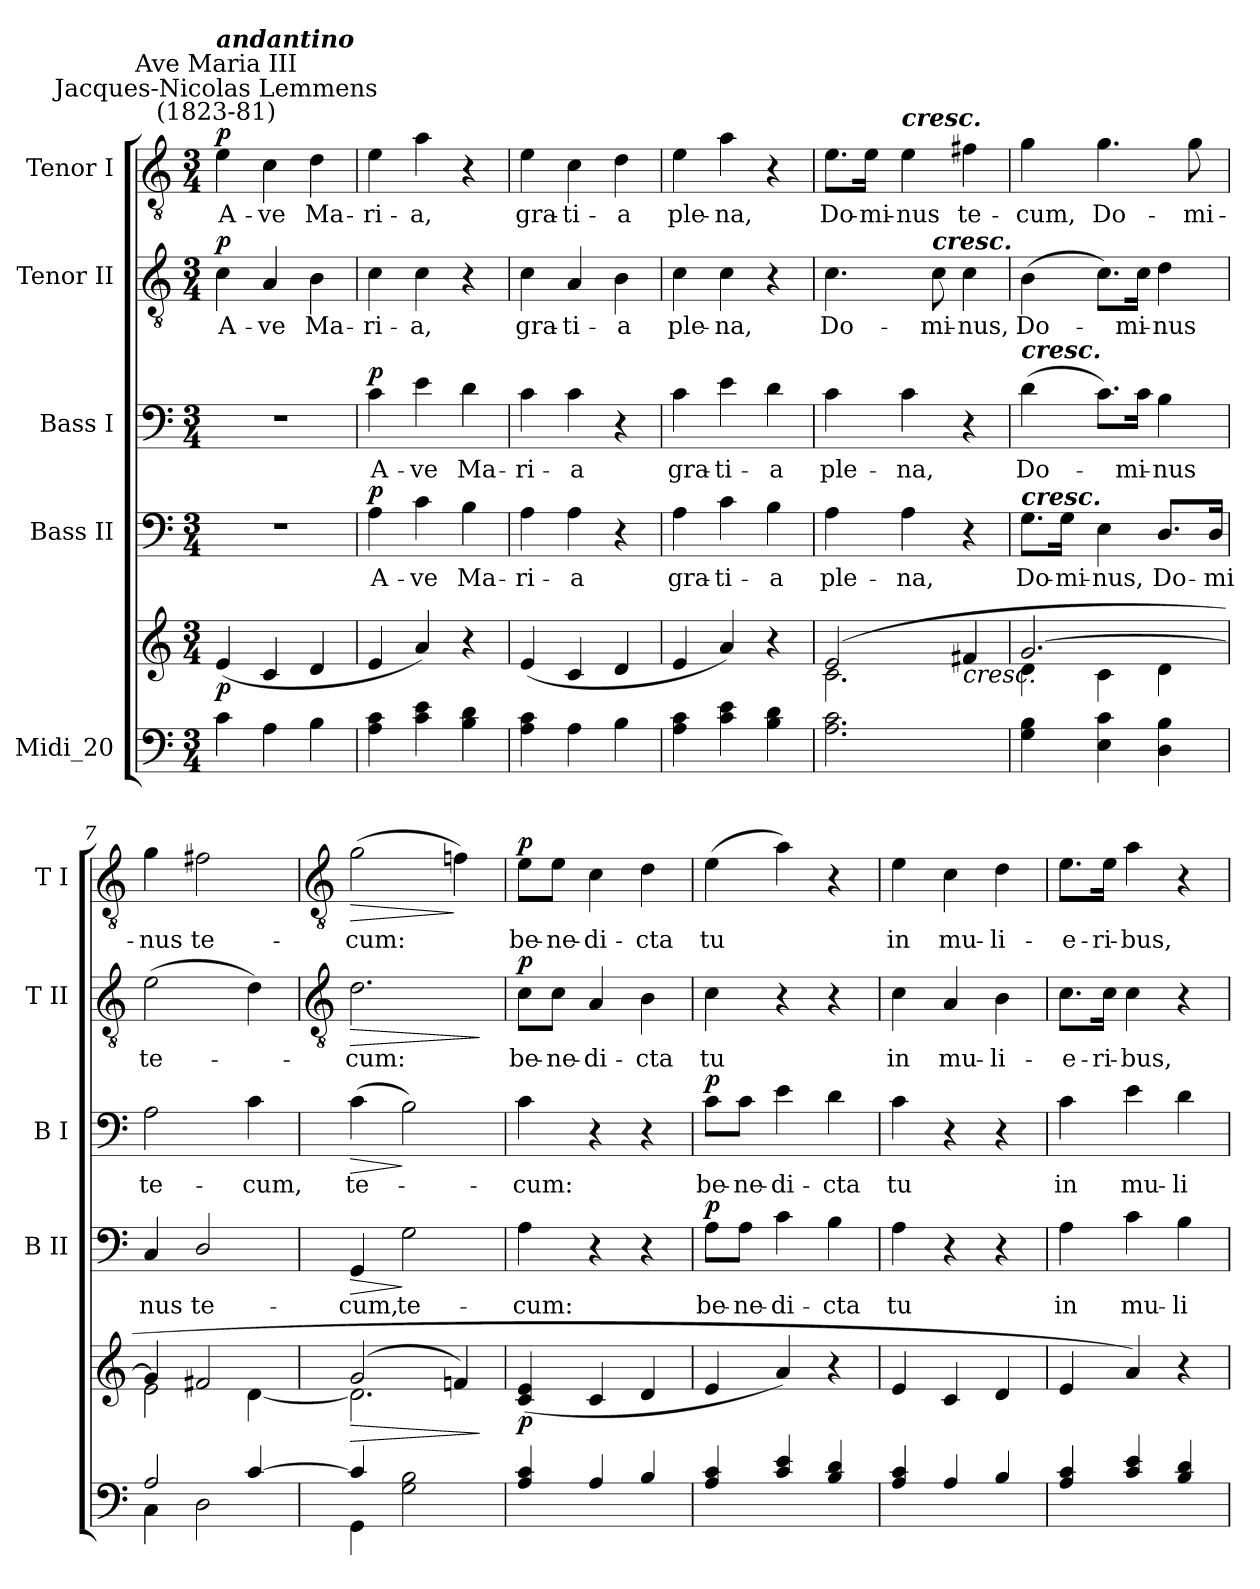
**kern	**kern	**dynam	**kern	**text	**dynam	**kern	**text	**dynam	**kern	**text	**dynam	**kern	**text	**dynam
*part5	*part5	*part5	*part4	*part4	*part4	*part3	*part3	*part3	*part2	*part2	*part2	*part1	*part1	*part1
*staff6	*staff5	*staff5/6	*staff4	*staff4	*staff4	*staff3	*staff3	*staff3	*staff2	*staff2	*staff2	*staff1	*staff1	*staff1
*I"Midi_20	*	*	*I"Bass II	*	*	*I"Bass I	*	*	*I"Tenor II	*	*	*I"Tenor I	*	*
*	*	*	*I'B II	*	*	*I'B I	*	*	*I'T II	*	*	*I'T I	*	*
*clefF4	*clefG2	*	*clefF4	*	*	*clefF4	*	*	*clefGv2	*	*	*clefGv2	*	*
*k[]	*k[]	*	*k[]	*	*	*k[]	*	*	*k[]	*	*	*k[]	*	*
*C:	*C:	*	*C:	*	*	*C:	*	*	*C:	*	*	*C:	*	*
*M3/4	*M3/4	*	*M3/4	*	*	*M3/4	*	*	*M3/4	*	*	*M3/4	*	*
=1	=1	=1	=1	=1	=1	=1	=1	=1	=1	=1	=1	=1	=1	=1
*^	*^	*	*	*	*	*	*	*	*	*	*	*	*	*
!	!	!	!	!	!	!	!	!	!	!	!	!	!	!LO:TX:a:cj:t=Jacques-Nicolas Lemmens\n(1823-81)	!	!
!	!	!	!	!	!	!	!	!	!	!	!	!	!	!LO:TX:a:cj:t=Ave Maria III	!	!
!	!	!	!	!	!	!	!	!	!	!	!	!	!	!LO:TX:a:Bi:t=andantino	!	!
!	!	!	!	!LO:DY:b	!LO:N:vis=1	!	!	!LO:N:vis=1	!	!	!	!LO:LY:b	!LO:DY:b	!	!LO:LY:b	!LO:DY:b
2.ryy	4c\	(>4e/	2ryy	p	2.r	.	.	2.r	.	.	4c	A-	p	4e	A-	p
!	!	!	!	!	!	!	!	!	!	!	!	!LO:LY:b	!	!	!LO:LY:b	!
.	4A\	4c/	.	.	.	.	.	.	.	.	4A	-ve	.	4c	-ve	.
!	!	!	!	!	!	!	!	!	!	!	!	!LO:LY:b	!	!	!LO:LY:b	!
.	4B\	4d/	4ryy	.	.	.	.	.	.	.	4B	Ma-	.	4d	Ma-	.
=2	=2	=2	=2	=2	=2	=2	=2	=2	=2	=2	=2	=2	=2	=2	=2	=2
!	!	!	!	!	!	!LO:LY:b	!LO:DY:b	!	!LO:LY:b	!LO:DY:b	!	!LO:LY:b	!	!	!LO:LY:b	!
2.ryy	4A\ 4c\	4e/	2ryy	.	4A	A-	p	4c	A-	p	4c	-ri-	.	4e	-ri-	.
!	!	!	!	!	!	!LO:LY:b	!	!	!LO:LY:b	!	!	!LO:LY:b	!	!	!LO:LY:b	!
.	4c\ 4e\	4a/)	.	.	4c	-ve	.	4e	-ve	.	4c	-a,	.	4a	-a,	.
!	!	!	!	!	!	!LO:LY:b	!	!	!LO:LY:b	!	!	!	!	!	!	!
.	4B\ 4d\	4r	4ryy	.	4B	Ma-	.	4d	Ma-	.	4r	.	.	4r	.	.
=3	=3	=3	=3	=3	=3	=3	=3	=3	=3	=3	=3	=3	=3	=3	=3	=3
!	!	!	!	!	!	!LO:LY:b	!	!	!LO:LY:b	!	!	!LO:LY:b	!	!	!LO:LY:b	!
2.ryy	4A\ 4c\	(>4e/	2ryy	.	4A	-ri-	.	4c	-ri-	.	4c	gra-	.	4e	gra-	.
!	!	!	!	!	!	!LO:LY:b	!	!	!LO:LY:b	!	!	!LO:LY:b	!	!	!LO:LY:b	!
.	4A\	4c/	.	.	4A	-a	.	4c	-a	.	4A	-ti-	.	4c	-ti-	.
!	!	!	!	!	!	!	!	!	!	!	!	!LO:LY:b	!	!	!LO:LY:b	!
.	4B\	4d/	4ryy	.	4r	.	.	4r	.	.	4B	-a	.	4d	-a	.
=4	=4	=4	=4	=4	=4	=4	=4	=4	=4	=4	=4	=4	=4	=4	=4	=4
!	!	!	!	!	!	!LO:LY:b	!	!	!LO:LY:b	!	!	!LO:LY:b	!	!	!LO:LY:b	!
2.ryy	4A\ 4c\	4e/	2ryy	.	4A	gra-	.	4c	gra-	.	4c	ple-	.	4e	ple-	.
!	!	!	!	!	!	!LO:LY:b	!	!	!LO:LY:b	!	!	!LO:LY:b	!	!	!LO:LY:b	!
.	4c\ 4e\	4a/)	.	.	4c	-ti-	.	4e	-ti-	.	4c	-na,	.	4a	-na,	.
!	!	!	!	!	!	!LO:LY:b	!	!	!LO:LY:b	!	!	!	!	!	!	!
.	4B\ 4d\	4r	4ryy	.	4B	-a	.	4d	-a	.	4r	.	.	4r	.	.
=5	=5	=5	=5	=5	=5	=5	=5	=5	=5	=5	=5	=5	=5	=5	=5	=5
!	!	!	!	!	!	!LO:LY:b	!	!	!LO:LY:b	!	!	!LO:LY:b	!	!	!LO:LY:b	!
2.ryy	2.A\ 2.c\	(>2e/	2.c\	.	4A	ple-	.	4c	ple-	.	4.c	Do-	.	8.e\L	Do-	.
!	!	!	!	!	!	!	!	!	!	!	!	!	!	!	!LO:LY:b	!
.	.	.	.	.	.	.	.	.	.	.	.	.	.	16e\Jk	-mi-	.
!	!	!	!	!	!	!	!	!	!	!	!	!	!	!LO:TX:a:Bi:t=cresc.	!	!
!	!	!	!	!	!	!LO:LY:b	!	!	!LO:LY:b	!	!	!	!	!	!LO:LY:b	!
.	.	.	.	.	4A	-na,	.	4c	-na,	.	.	.	.	4e	-nus	.
!	!	!	!	!	!	!	!	!	!	!	!LO:TX:a:Bi:t=cresc.	!	!	!	!	!
!	!	!	!	!	!	!	!	!	!	!	!	!LO:LY:b	!	!	!	!
.	.	.	.	.	.	.	.	.	.	.	8c	-mi-	.	.	.	.
!	!	!LO:TX:b:i:t=cresc.	!	!	!	!	!	!	!	!	!	!	!	!	!	!
!	!	!	!	!	!	!	!	!	!	!	!	!LO:LY:b	!	!	!LO:LY:b	!
.	.	4f#X/	.	.	4r	.	.	4r	.	.	4c	-nus,	.	4f#X	te-	.
=6	=6	=6	=6	=6	=6	=6	=6	=6	=6	=6	=6	=6	=6	=6	=6	=6
!	!	!	!	!	!	!	!	!LO:TX:a:Bi:t=cresc.	!	!	!	!	!	!	!	!
!	!	!	!	!	!LO:TX:a:Bi:t=cresc.	!	!	!	!	!	!	!	!	!	!	!
!	!	!	!	!	!	!LO:LY:b	!	!	!LO:LY:b	!	!	!LO:LY:b	!	!	!LO:LY:b	!
2.ryy	4G\ 4B\	[2.g/	4d\	.	8.G\L	Do-	.	(>4d	Do-	.	(>4B	Do-	.	4g	-cum,	.
!	!	!	!	!	!	!LO:LY:b	!	!	!	!	!	!	!	!	!	!
.	.	.	.	.	16G\Jk	-mi-	.	.	.	.	.	.	.	.	.	.
!	!	!	!	!	!	!LO:LY:b	!	!	!	!	!	!	!	!	!LO:LY:b	!
.	4E\ 4c\	.	4c\	.	4E	-nus,	.	8.c\L)	.	.	8.c\L)	.	.	4.g	Do-	.
!	!	!	!	!	!	!	!	!	!LO:LY:b	!	!	!LO:LY:b	!	!	!	!
.	.	.	.	.	.	.	.	16c\Jk	mi-	.	16c\Jk	mi-	.	.	.	.
!	!	!	!	!	!	!LO:LY:b	!	!	!LO:LY:b	!	!	!LO:LY:b	!	!	!	!
.	4D\ 4B\	.	4d\	.	8.D/L	Do-	.	4B	-nus	.	4d	-nus	.	.	.	.
!	!	!	!	!	!	!	!	!	!	!	!	!	!	!	!LO:LY:b	!
.	.	.	.	.	.	.	.	.	.	.	.	.	.	8g	-mi-	.
!	!	!	!	!	!	!LO:LY:b	!	!	!	!	!	!	!	!	!	!
.	.	.	.	.	16D/Jk	-mi	.	.	.	.	.	.	.	.	.	.
=7	=7	=7	=7	=7	=7	=7	=7	=7	=7	=7	=7	=7	=7	=7	=7	=7
!	!	!	!	!	!	!LO:LY:b	!	!	!LO:LY:b	!	!	!LO:LY:b	!	!	!LO:LY:b	!
2A/	4C\	4g/]	2e\	.	4C	nus	.	2A	te-	.	(>2e	te-	.	4g	-nus	.
!	!	!	!	!	!	!LO:LY:b	!	!	!	!	!	!	!	!	!LO:LY:b	!
.	2D\	2f#X/	.	.	2D/	te-	.	.	.	.	.	.	.	2f#X	te-	.
!	!	!	!	!	!	!	!	!	!LO:LY:b	!	!	!	!	!	!	!
[4c/	.	.	[4d\	.	.	.	.	4c	-cum,	.	4d)	.	.	.	.	.
!!LO:LB:g=z
=8	=8	=8	=8	=8	=8	=8	=8	=8	=8	=8	=8	=8	=8	=8	=8	=8
*	*	*	*	*	*	*	*	*	*	*	*clefGv2	*	*	*clefGv2	*	*
!	!	!	!	!LO:HP:b	!	!LO:LY:b	!LO:HP:b	!	!LO:LY:b	!LO:HP:b	!	!LO:LY:b	!LO:HP:b	!	!LO:LY:b	!LO:HP:b
4c/]	4GG\	(>2g/	2.d\]	>	4GG	-cum,	>	(>4c	te-	>	2.d	cum:	>	(>2g	-cum:	>
!	!	!	!	!	!	!LO:LY:b	!	!	!	!	!	!	!	!	!	!
2ryy	2G\ 2B\	.	.	.	2G	te-	]	2B)	.	]	.	.	.	.	.	.
.	.	4fn/)	.	.	.	.	.	.	.	.	.	.	.	4fn)	.	]
*v	*v	*	*	*	*	*	*	*	*	*	*	*	*	*	*	*
*	*v	*v	*	*	*	*	*	*	*	*	*	*	*	*	*
.	.	]	.	.	.	.	.	.	.	.	]	.	.	.
=9	=9	=9	=9	=9	=9	=9	=9	=9	=9	=9	=9	=9	=9	=9
*^	*	*	*	*	*	*	*	*	*	*	*	*	*	*
!	!LO:N:vis=1	!	!LO:DY:b	!	!LO:LY:b	!	!	!LO:LY:b	!	!	!LO:LY:b	!LO:DY:b	!	!LO:LY:b	!LO:DY:b
*	*	*^	*	*	*	*	*	*	*	*	*	*	*	*	*
4A/ 4c/	2.ryy	(>4c/ 4e/	4ryy	p	4A	-cum:	.	4c	cum:	.	8c\L	be-	p	8e\L	be-	p
!	!	!	!	!	!	!	!	!	!	!	!	!LO:LY:b	!	!	!LO:LY:b	!
.	.	.	.	.	.	.	.	.	.	.	8c\J	-ne-	.	8e\J	-ne-	.
!	!	!	!	!	!	!	!	!	!	!	!	!LO:LY:b	!	!	!LO:LY:b	!
4A/	.	4c/	4ryy	.	4r	.	.	4r	.	.	4A	-di-	.	4c	-di-	.
!	!	!	!	!	!	!	!	!	!	!	!	!LO:LY:b	!	!	!LO:LY:b	!
4B/	.	4d/	4ryy	.	4r	.	.	4r	.	.	4B	-cta	.	4d	-cta	.
=10	=10	=10	=10	=10	=10	=10	=10	=10	=10	=10	=10	=10	=10	=10	=10	=10
!	!LO:N:vis=1	!	!	!	!	!LO:LY:b	!LO:DY:b	!	!LO:LY:b	!LO:DY:b	!	!LO:LY:b	!	!	!LO:LY:b	!
4A/ 4c/	2.ryy	4e/	2ryy	.	8A\L	be-	p	8c\L	be-	p	4c	tu	.	(>4e	tu	.
!	!	!	!	!	!	!LO:LY:b	!	!	!LO:LY:b	!	!	!	!	!	!	!
.	.	.	.	.	8A\J	-ne-	.	8c\J	-ne-	.	.	.	.	.	.	.
!	!	!	!	!	!	!LO:LY:b	!	!	!LO:LY:b	!	!	!	!	!	!	!
4c/ 4e/	.	4a/)	.	.	4c	-di-	.	4e	-di-	.	4r	.	.	4a)	.	.
!	!	!	!	!	!	!LO:LY:b	!	!	!LO:LY:b	!	!	!	!	!	!	!
4B/ 4d/	.	4r	4ryy	.	4B	-cta	.	4d	-cta	.	4r	.	.	4r	.	.
=11	=11	=11	=11	=11	=11	=11	=11	=11	=11	=11	=11	=11	=11	=11	=11	=11
!	!LO:N:vis=1	!	!	!	!	!LO:LY:b	!	!	!LO:LY:b	!	!	!LO:LY:b	!	!	!LO:LY:b	!
4A/ 4c/	2.ryy	4e/	2ryy	.	4A	tu	.	4c	tu	.	4c	in	.	4e	in	.
!	!	!	!	!	!	!	!	!	!	!	!	!LO:LY:b	!	!	!LO:LY:b	!
4A/	.	4c/	.	.	4r	.	.	4r	.	.	4A	mu-	.	4c	mu-	.
!	!	!	!	!	!	!	!	!	!	!	!	!LO:LY:b	!	!	!LO:LY:b	!
4B/	.	4d/	4ryy	.	4r	.	.	4r	.	.	4B	-li-	.	4d	-li-	.
=12	=12	=12	=12	=12	=12	=12	=12	=12	=12	=12	=12	=12	=12	=12	=12	=12
!	!LO:N:vis=1	!	!	!	!	!LO:LY:b	!	!	!LO:LY:b	!	!	!LO:LY:b	!	!	!LO:LY:b	!
4A/ 4c/	2.ryy	4e/	2ryy	.	4A	in	.	4c	in	.	8.c\L	-e-	.	8.e\L	-e-	.
!	!	!	!	!	!	!	!	!	!	!	!	!LO:LY:b	!	!	!LO:LY:b	!
.	.	.	.	.	.	.	.	.	.	.	16c\Jk	-ri-	.	16e\Jk	-ri-	.
!	!	!	!	!	!	!LO:LY:b	!	!	!LO:LY:b	!	!	!LO:LY:b	!	!	!LO:LY:b	!
4c/ 4e/	.	4a/)	.	.	4c	mu-	.	4e	mu-	.	4c	-bus,	.	4a	-bus,	.
!	!	!	!	!	!	!LO:LY:b	!	!	!LO:LY:b	!	!	!	!	!	!	!
4B/ 4d/	.	4r	4ryy	.	4B	-li-	.	4d	-li-	.	4r	.	.	4r	.	.
*v	*v	*	*	*	*	*	*	*	*	*	*	*	*	*	*	*
*	*v	*v	*	*	*	*	*	*	*	*	*	*	*	*	*
=	=	=	=	=	=	=	=	=	=	=	=	=	=	=
*-	*-	*-	*-	*-	*-	*-	*-	*-	*-	*-	*-	*-	*-	*-
